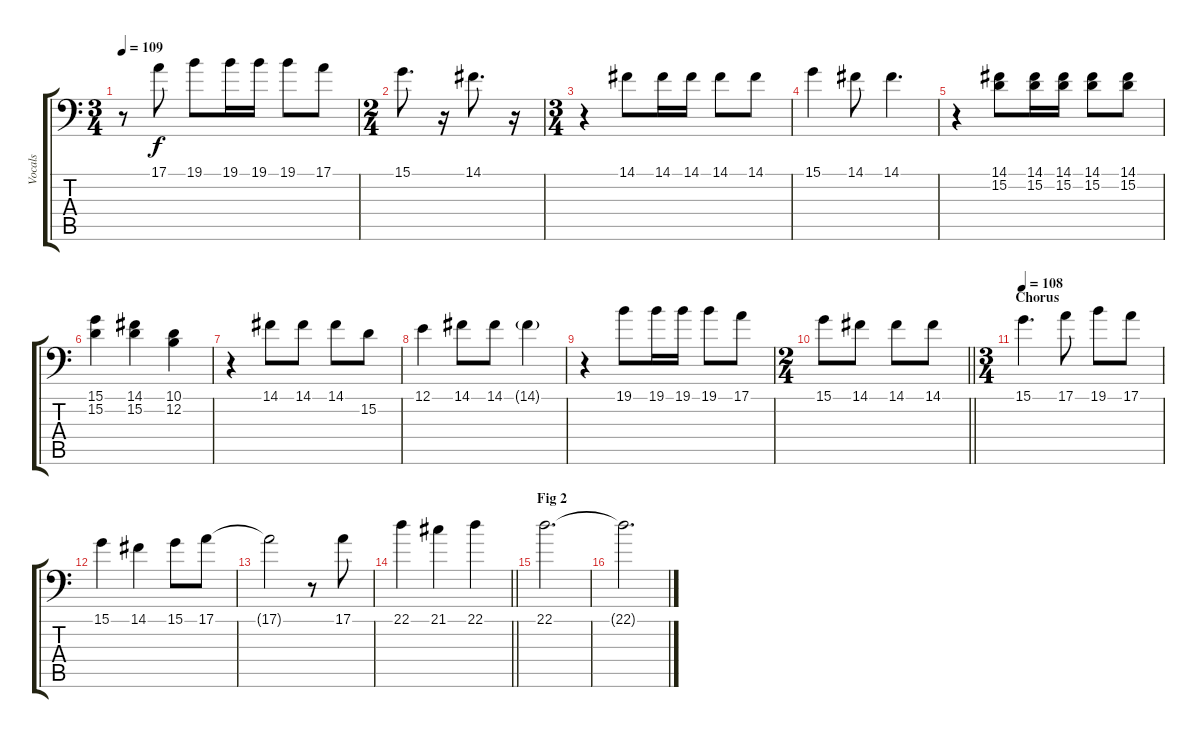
\track ("Vocals" "Vocals") {instrument choiraahs}
\staff {score tabs}
\tuning (E3 B2 G2 D2 A1 E1) {hide}
\ts (3 4)
\tempo 109
\clef f4
\ks c
r.8{dy f} 17.1.8 19.1.8 19.1.16 19.1.16 19.1.8 17.1.8 |
\ts (2 4)
15.1.8{d} r.16 14.1.8{d} r.16 |
\ts (3 4)
r.4 14.1.8 14.1.16 14.1.16 14.1.8 14.1.8 |
15.1.4 14.1.8 14.1.4{d} |
r.4 (14.1 15.2).8 (14.1 15.2).16 (14.1 15.2).16 (14.1 15.2).8 (14.1 15.2).8 |
(15.1 15.2).4 (14.1 15.2).4 (10.1 12.2).4 |
r.4 14.1.8 14.1.8 14.1.8 15.2.8 |
12.1.4 14.1.8 14.1.8 14.1{g}.4 |
r.4 19.1.8 19.1.16 19.1.16 19.1.8 17.1.8 |
\ts (2 4)
\barLineRight lightlight
15.1.8 14.1.8 14.1.8 14.1.8 |
\ts (3 4)
\section ("" "Chorus")
\tempo 108
15.1.4{d} 17.1.8 19.1.8 17.1.8 |
15.1.4 14.1.4 15.1.8 17.1.8 |
17.1{t}.2 r.8 17.1.8 |
\barLineRight lightlight
22.1.4 21.1.4 22.1.4 |
\section ("" "Fig 2")
22.1.2{d volume 0} |
22.1{t}.2{d}
